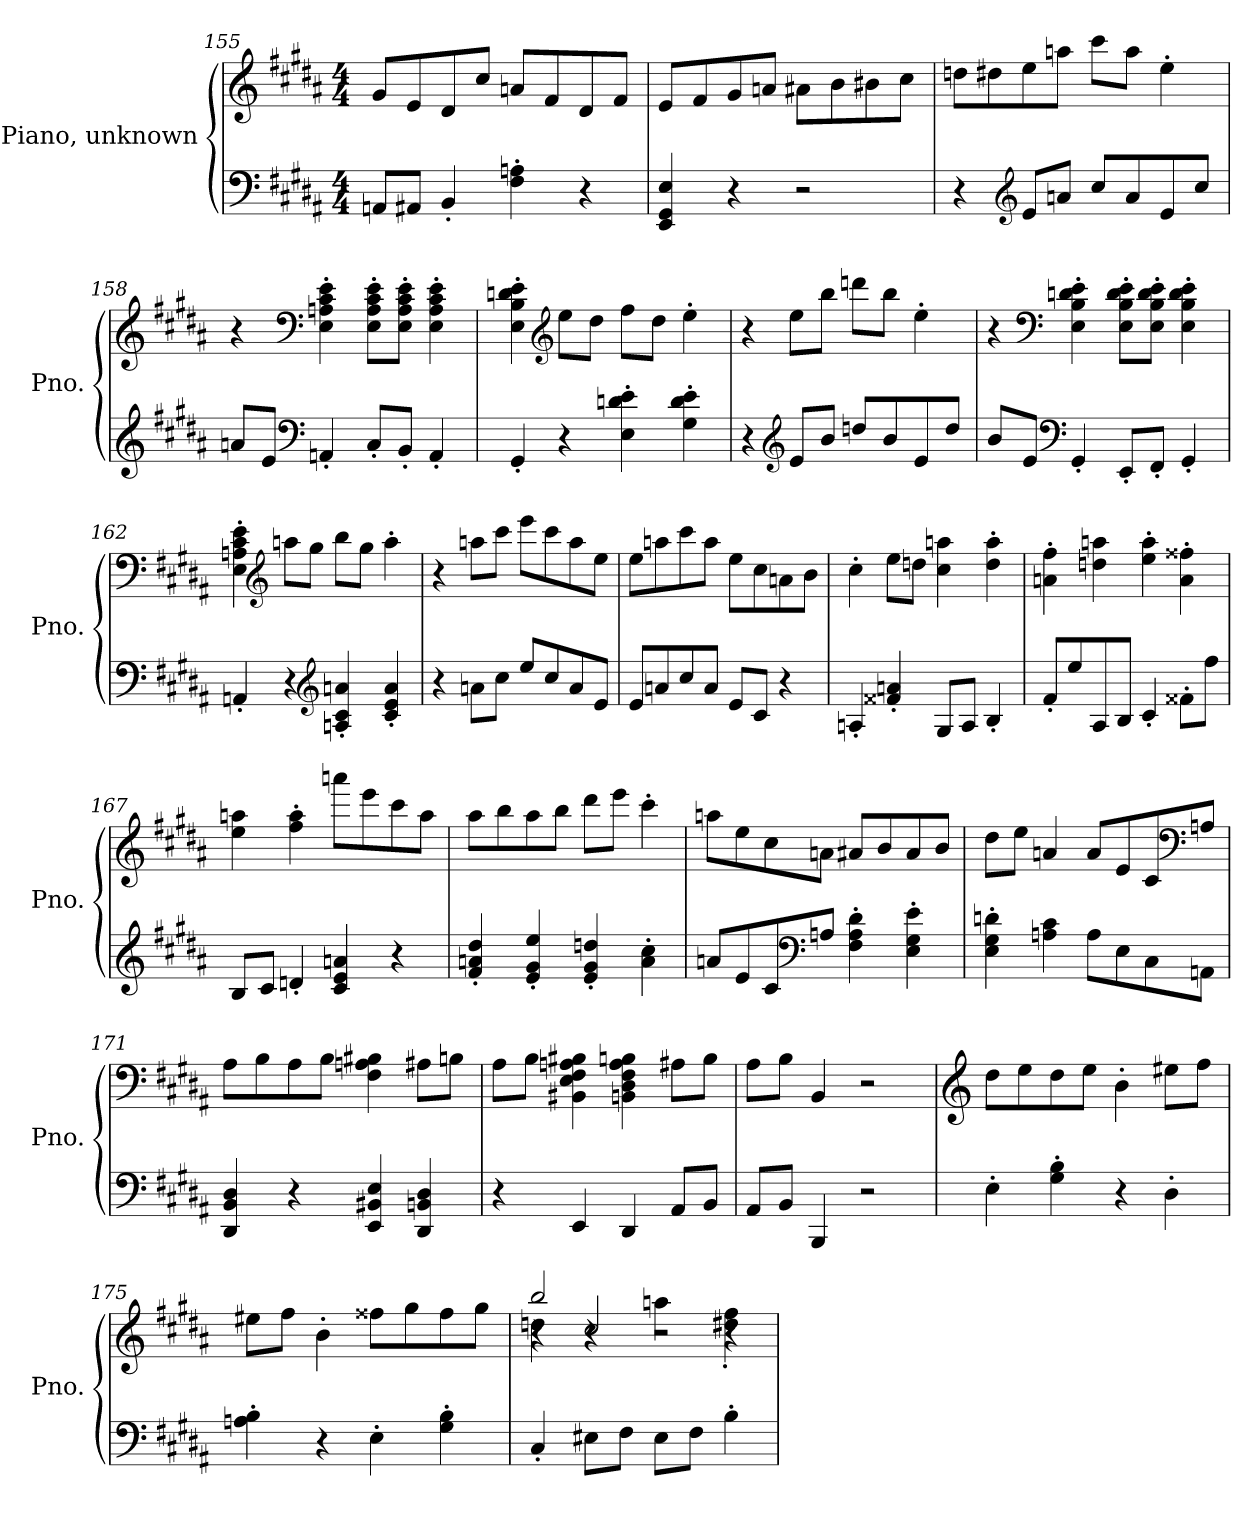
**kern	**kern
*part1	*part1
*staff2	*staff1
*I"Piano, unknown	*
*I'Pno.	*
*clefF4	*clefG2
*k[f#c#g#d#a#]	*k[f#c#g#d#a#]
*M4/4	*M4/4
=155	=155
8AAn/L	8g#/L
8AA#X/J	8e/
4BB'/	8d#/
.	8cc#/J
4F#\' 4An\'	8an/L
.	8f#/
4r	8d#/
.	8f#/J
=156	=156
4EE/ 4GG#/ 4E/	8e/L
.	8f#/
4r	8g#/
.	8an/J
2r	8a#X\L
.	8b\
.	8b#X\
.	8cc#\J
!!LO:LB:g=z
=157	=157
4r	8ddn\L
.	8dd#X\
*clefG2	*
8e/L	8ee\
8an/J	8aan\J
8cc#/L	8ccc#\L
8a/	8aa\J
8e/	4ee'\
8cc#/J	.
=158	=158
8an/L	4r
8e/J	.
*clefF4	*clefF4
4AAn'/	4E\' 4An\' 4c#\' 4e\'
8C#'/L	8E\' 8A\' 8c#\' 8e\'L
8BB'/J	8E\' 8A\' 8c#\' 8e\'J
4AA'/	4E\' 4A\' 4c#\' 4e\'
=159	=159
4GG#'/	4E\' 4B\' 4dn\' 4e\'
*	*clefG2
4r	8ee\L
.	8dd#\J
4E\' 4dn\' 4e\'	8ff#\L
.	8dd#\J
4G#\' 4d\' 4e\'	4ee'\
=160	=160
4r	4r
*clefG2	*
8e/L	8ee\L
8b/J	8bb\J
8ddn/L	8dddn\L
8b/	8bb\J
8e/	4ee'\
8dd/J	.
!!LO:LB:g=z
=161	=161
8b/L	4r
8e/J	.
*clefF4	*clefF4
4GG#'/	4E\' 4B\' 4dn\' 4e\'
8EE'/L	8E\' 8B\' 8d\' 8e\'L
8FF#'/J	8E\' 8B\' 8d\' 8e\'J
4GG#'/	4E\' 4B\' 4d\' 4e\'
=162	=162
4AAn'/	4E\' 4An\' 4c#\' 4e\'
*	*clefG2
4r	8aan\L
.	8gg#\J
*clefG2	*
4An/' 4c#/' 4an/'	8bb\L
.	8gg#\J
4c#/' 4e/' 4a/'	4aa'\
=163	=163
4r	4r
8an\L	8aan\L
8cc#\J	8ccc#\J
8ee/L	8eee\L
8cc#/	8ccc#\
8a/	8aa\
8e/J	8ee\J
=164	=164
8e/L	8ee\L
8an/	8aan\
8cc#/	8ccc#\
8a/J	8aa\J
8e/L	8ee\L
8c#/J	8cc#\
4r	8an\
.	8b\J
!!LO:LB:g=z
=165	=165
4An'/	4cc#'\
4f##X/' 4an/'	8ee\L
.	8ddn\J
8G#/L	4cc#\ 4aan\
8A/J	.
4B'/	4dd\' 4aa\'
=166	=166
8f#'/L	4an\' 4ff#\'
8ee/	.
8A#/	4ddn\ 4aan\
8B/J	.
4c#'/	4ee\' 4aa\'
8f##X'\L	4a\' 4ff##X\'
8ff#\J	.
=167	=167
8B/L	4ee\ 4aan\
8c#/J	.
4dn'/	4ff#\' 4aa\'
4c#/ 4e/ 4an/	8aaan\L
.	8eee\
4r	8ccc#\
.	8aa\J
=168	=168
4f#/' 4an/' 4dd#/'	8aa#\L
.	8bb\
4e/' 4g#/' 4ee/'	8aa#\
.	8bb\J
4e/' 4g#/' 4ddn/'	8ddd#\L
.	8eee\J
4a\' 4cc#\'	4ccc#'\
!!LO:PB:g=z
=169	=169
8an/L	8aan\L
8e/	8ee\
8c#/	8cc#\
*clefF4	*
8An/J	8an\J
4F#\' 4A\' 4d#\'	8a#X/L
.	8b/
4E\' 4G#\' 4e\'	8a#/
.	8b/J
=170	=170
4E\' 4G#\' 4dn\'	8dd#\L
.	8ee\J
4An\ 4c#\	4an/
8A\L	8a/L
8E\	8e/
8C#\	8c#/
*	*clefF4
8AAn\J	8An/J
=171	=171
4DD#/ 4BB/ 4D#/	8A#\L
.	8B\
4r	8A#\
.	8B\J
4EE/ 4BB#X/ 4E/	4F#\ 4An\ 4B#X\
4DD#/ 4BBn/ 4D#/	8A#X\L
.	8Bn\J
!!LO:LB:g=z
=172	=172
4r	8A#\L
.	8B\J
4EE/	4BB#X\ 4E\ 4F#\ 4An\ 4B#X\
4DD#/	4BBn\ 4D#\ 4F#\ 4A\ 4Bn\
8AA#/L	8A#X\L
8BB/J	8B\J
=173	=173
8AA#/L	8A#\L
8BB/J	8B\J
4BBB/	4BB/
2r	2r
=174	=174
*	*clefG2
4E'\	8dd#\L
.	8ee\
4G#\' 4B\'	8dd#\
.	8ee\J
4r	4b'\
4D#'\	8ee#X\L
.	8ff#\J
=175	=175
4An\' 4B\'	8ee#X\L
.	8ff#\J
4r	4b'\
4E'\	8ff##X\L
.	8gg#\
4G#\' 4B\'	8ff##\
.	8gg#\J
=176	=176
*	*^
*	*	*^
4C#'/	2bb/	4ddn\	4r
8E#X\L	.	4r	2cc#/
8F#\J	.	.	.
8E#\L	2r	4aan\	.
8F#\J	.	.	.
4B'\	.	4dd#X\' 4ff#\'	4r
*	*v	*v	*v
=	=
*-	*-
